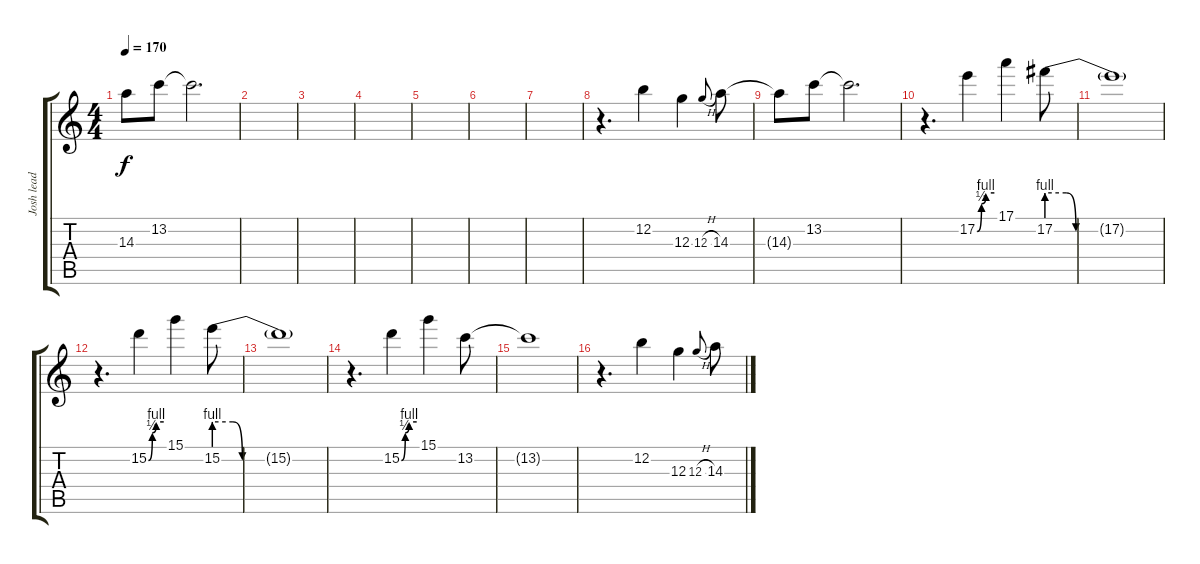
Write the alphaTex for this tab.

\track ("Josh lead" "Josh lead") {instrument distortionguitar}
\staff {score tabs}
\tuning (E4 B3 G3 D3 A2 E2) {hide}
\ts (4 4)
\tempo 170
\clef g2
\ks c
14.3{t}.8{dy f} 13.2.8 13.2{t}.2{d} |
|
|
|
|
|
|
r.4{d} 12.2.4 12.3.4 12.3{h}.8{gr onbeat} 14.3.8 |
14.3{t}.8 13.2.8 13.2{t}.2{d} |
r.4{d} 17.2{be (custom 0 0 15 2 30 4 60 4)}.4 17.1.4 17.2{be (custom 0 4 10 4 15 0 20 0 30 0 60 0)}.8 |
17.2{t}.1 |
r.4{d} 15.2{be (custom 0 0 15 2 30 4 60 4)}.4 15.1.4 15.2{be (custom 0 4 10 4 15 0 20 0 30 0 60 0)}.8 |
15.2{t}.1 |
r.4{d} 15.2{be (custom 0 0 15 2 30 4 60 4)}.4 15.1.4 13.2.8 |
13.2{t}.1 |
r.4{d} 12.2.4 12.3.4 12.3{h}.8{gr onbeat} 14.3.8
